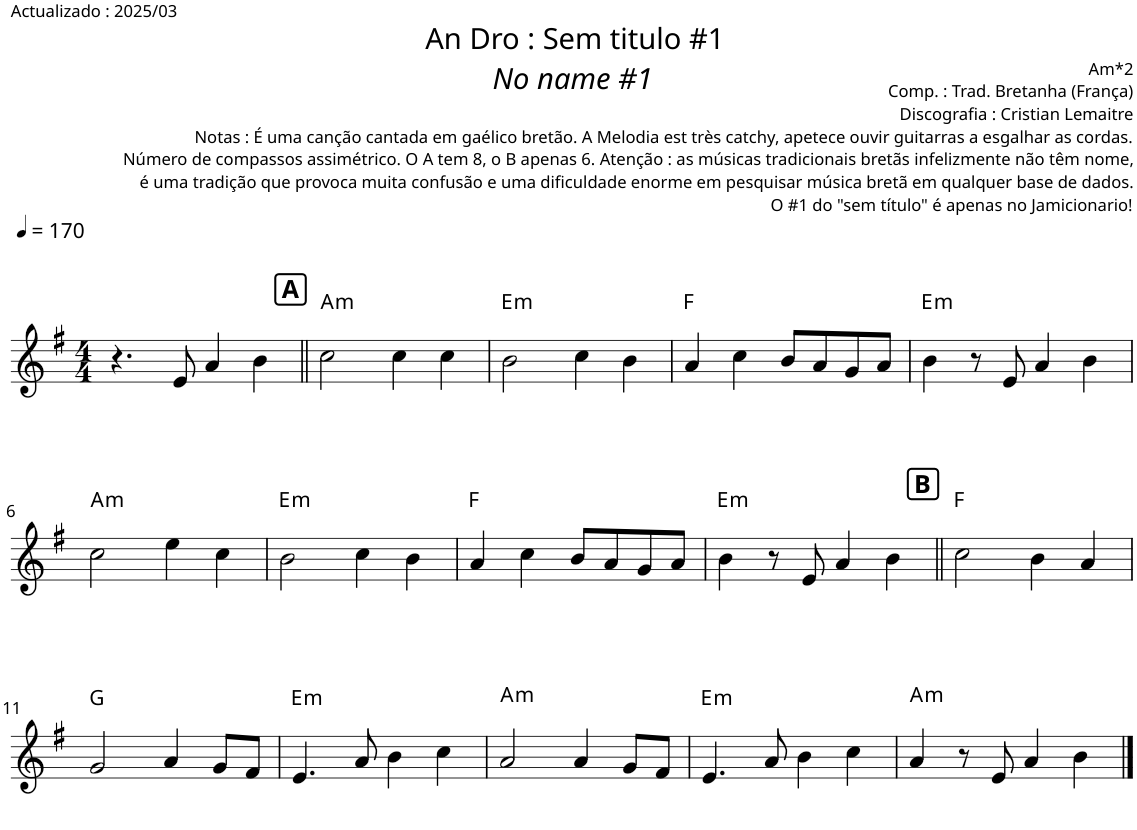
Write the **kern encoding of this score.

**kern	**harte
*part1	*part1
*staff1	*
*I"Piano	*
*I'Pno.	*
*clefG2	*
*k[f#]	*
*M4/4	*
*MM170	*
=1	=1
4.r	.
8e/	.
4a/	.
4b\	.
!!LO:REH:place=s1:a:B:cj:fs=12:t=A
=2||	=2||
!	!LO:H:kt=m
2cc\	A:min
4cc\	.
4cc\	.
=3	=3
!	!LO:H:kt=m
2b\	E:min
4cc\	.
4b\	.
=4	=4
4a/	F:maj
4cc\	.
8b/L	.
8a/	.
8g/	.
8a/J	.
=5	=5
!	!LO:H:kt=m
4b\	E:min
8r	.
8e/	.
4a/	.
4b\	.
!!LO:LB:g=z
=6	=6
!	!LO:H:kt=m
2cc\	A:min
4ee\	.
4cc\	.
=7	=7
!	!LO:H:kt=m
2b\	E:min
4cc\	.
4b\	.
=8	=8
4a/	F:maj
4cc\	.
8b/L	.
8a/	.
8g/	.
8a/J	.
=9	=9
!	!LO:H:kt=m
4b\	E:min
8r	.
8e/	.
4a/	.
4b\	.
!!LO:REH:place=s1:a:B:cj:fs=12:t=B
=10||	=10||
2cc\	F:maj
4b\	.
4a/	.
!!LO:LB:g=z
=11	=11
2g/	G:maj
4a/	.
8g/L	.
8f#/J	.
=12	=12
!	!LO:H:kt=m
4.e/	E:min
8a/	.
4b\	.
4cc\	.
=13	=13
!	!LO:H:kt=m
2a/	A:min
4a/	.
8g/L	.
8f#/J	.
=14	=14
!	!LO:H:kt=m
4.e/	E:min
8a/	.
4b\	.
4cc\	.
=15	=15
!	!LO:H:kt=m
4a/	A:min
8r	.
8e/	.
4a/	.
4b\	.
==	==
*-	*-
